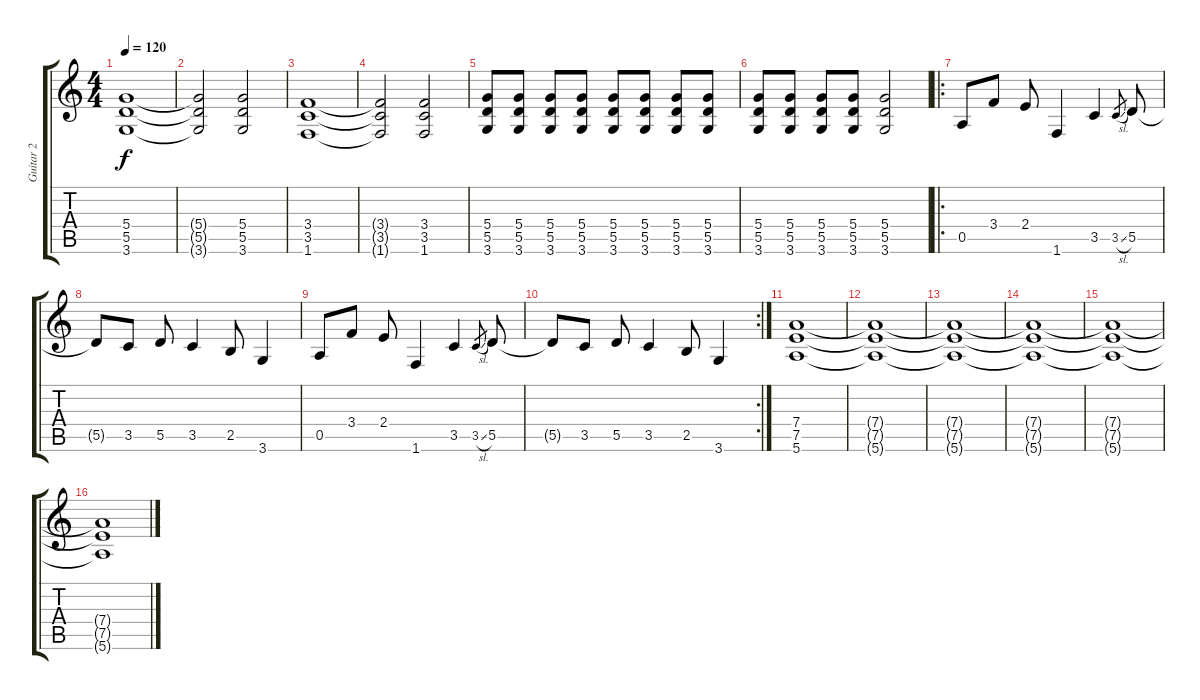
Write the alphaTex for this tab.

\track ("Guitar 2" "Guitar 2") {instrument distortionguitar}
\staff {score tabs}
\tuning (E4 B3 G3 D3 A2 E2) {hide}
\ts (4 4)
\tempo 120
\clef g2
\ks c
(5.4 5.5 3.6).1{dy f} |
(5.4{t} 5.5{t} 3.6{t}).2 (5.4 5.5 3.6).2 |
(3.4 3.5 1.6).1 |
(3.4{t} 3.5{t} 1.6{t}).2 (3.4 3.5 1.6).2 |
(5.4 5.5 3.6).8 (5.4 5.5 3.6).8 (5.4 5.5 3.6).8 (5.4 5.5 3.6).8 (5.4 5.5 3.6).8 (5.4 5.5 3.6).8 (5.4 5.5 3.6).8 (5.4 5.5 3.6).8 |
(5.4 5.5 3.6).8 (5.4 5.5 3.6).8 (5.4 5.5 3.6).8 (5.4 5.5 3.6).8 (5.4 5.5 3.6).2 |
\ro
0.5.8 3.4.8 2.4.8 1.6.4 3.5.4 3.5{sl}.8{gr} 5.5.8 |
5.5{t}.8 3.5.8 5.5.8 3.5.4 2.5.8 3.6.4 |
0.5.8 3.4.8 2.4.8 1.6.4 3.5.4 3.5{sl}.8{gr} 5.5.8 |
\rc 2
5.5{t}.8 3.5.8 5.5.8 3.5.4 2.5.8 3.6.4 |
(7.4 7.5 5.6).1 |
(7.4{t} 7.5{t} 5.6{t}).1 |
(7.4{t} 7.5{t} 5.6{t}).1 |
(7.4{t} 7.5{t} 5.6{t}).1 |
(7.4{t} 7.5{t} 5.6{t}).1 |
(7.4{t} 7.5{t} 5.6{t}).1
